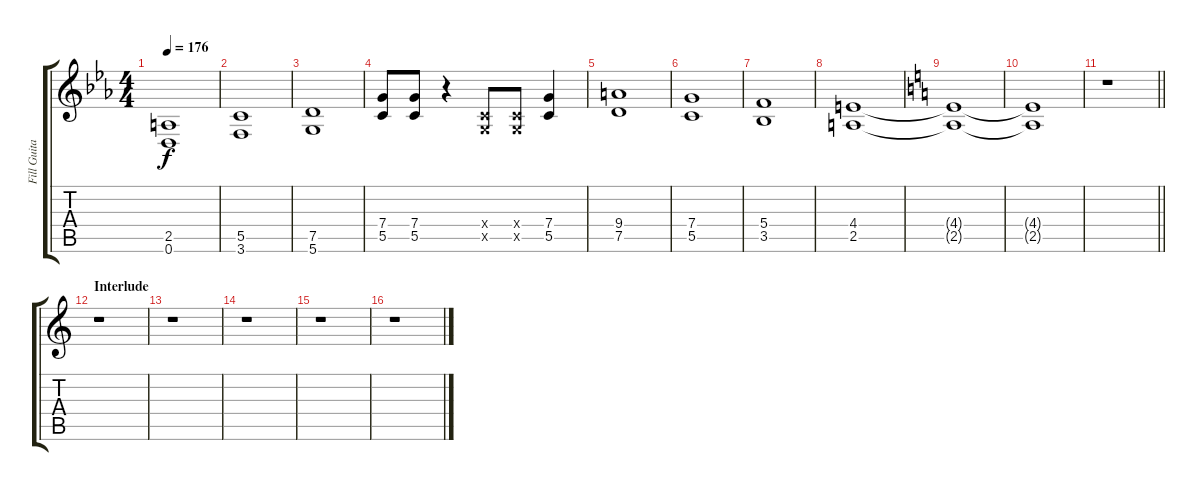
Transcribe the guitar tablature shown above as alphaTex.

\track ("Fill Guitar 1" "Fill Guita") {instrument distortionguitar}
\staff {score tabs}
\tuning (D4 A3 F3 C3 G2 D2) {hide}
\ts (4 4)
\tempo 176
\clef g2
\ks eb
(2.5 0.6).1{dy f} |
(5.5 3.6).1 |
(7.5 5.6).1 |
(7.4 5.5).8 (7.4 5.5).8 r.4 (0.4{x} 0.5{x}).8 (0.4{x} 0.5{x}).8 (7.4 5.5).4 |
(9.4 7.5).1 |
(7.4 5.5).1 |
(5.4 3.5).1 |
(4.4 2.5).1 |
\ks c
(4.4{t} 2.5{t}).1 |
(4.4{t} 2.5{t}).1 |
\barLineRight lightlight
r.1 |
\section ("" "Interlude")
r.1 |
r.1 |
r.1 |
r.1 |
r.1
